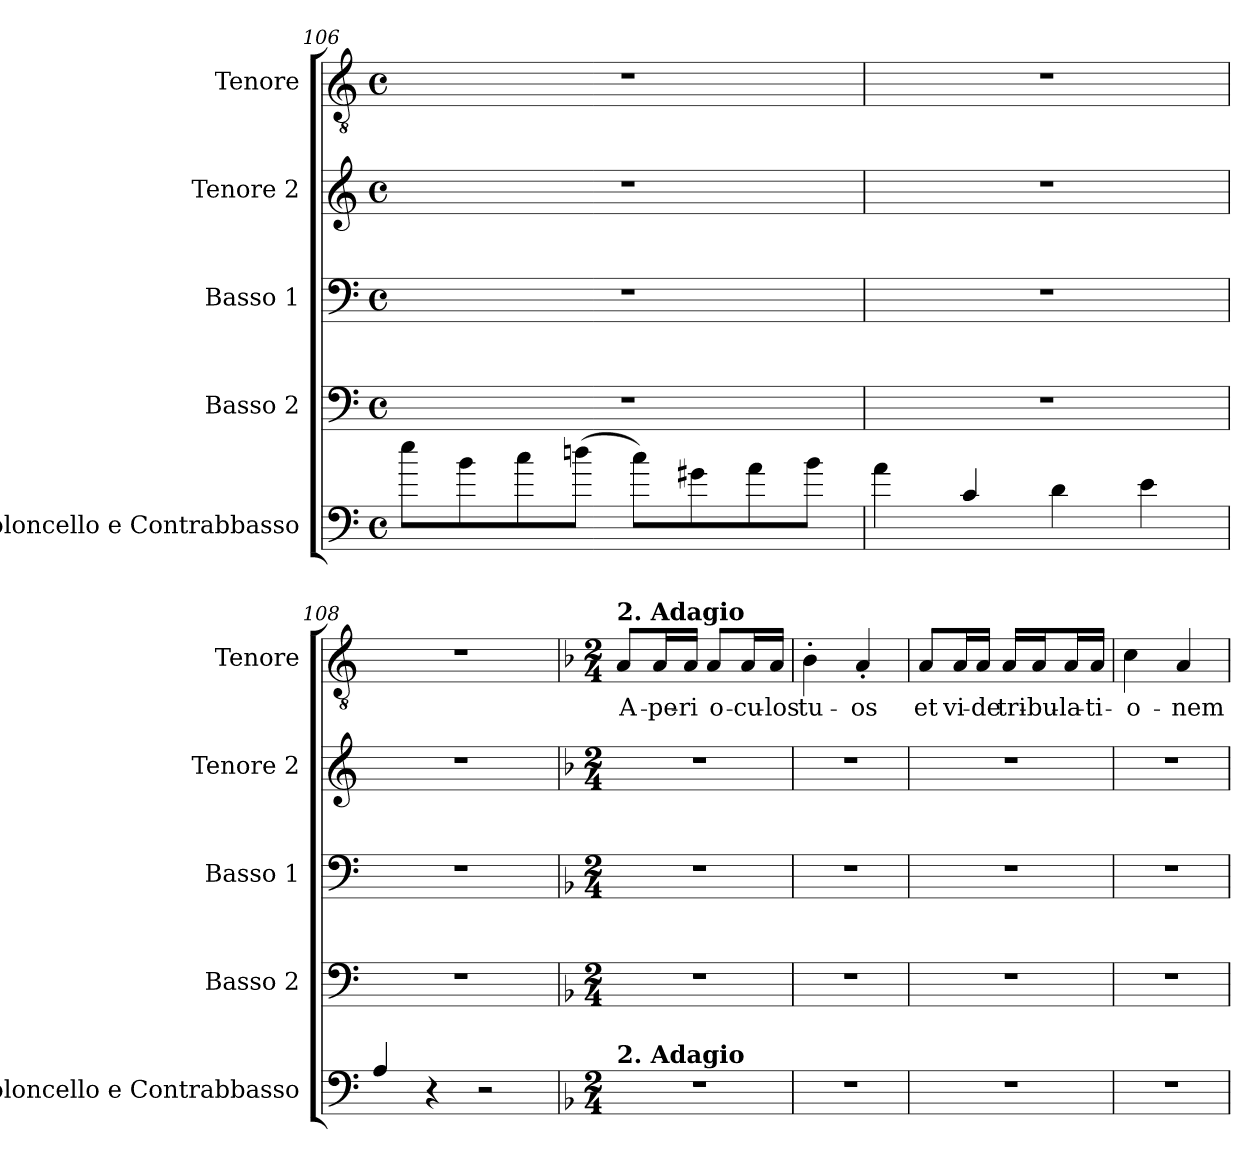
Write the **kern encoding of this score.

**kern	**kern	**kern	**kern	**kern	**text
*part5	*part4	*part3	*part2	*part1	*part1
*staff5	*staff4	*staff3	*staff2	*staff1	*staff1
*I"Violoncello e Contrabbasso	*I"Basso 2	*I"Basso 1	*I"Tenore 2	*I"Tenore	*
*I'Violoncello e Contrabbasso	*I'Basso 2	*I'Basso 1	*I'Tenore 2	*I'Tenore	*
*clefF4	*clefF4	*clefF4	*clefG2	*clefGv2	*
*ITrd7c12	*	*	*	*	*
*k[]	*k[]	*k[]	*k[]	*k[]	*
*C:	*C:	*C:	*C:	*C:	*
*M4/4	*M4/4	*M4/4	*M4/4	*M4/4	*
*met(c)	*met(c)	*met(c)	*met(c)	*met(c)	*
=106	=106	=106	=106	=106	=106
8e\L	1r	1r	1r	1r	.
8B\	.	.	.	.	.
8c\	.	.	.	.	.
(<8dn\J	.	.	.	.	.
8c\L)	.	.	.	.	.
8G#X\	.	.	.	.	.
8A\	.	.	.	.	.
8B\J	.	.	.	.	.
=107	=107	=107	=107	=107	=107
4A\	1r	1r	1r	1r	.
4C/	.	.	.	.	.
4D\	.	.	.	.	.
4E\	.	.	.	.	.
=108	=108	=108	=108	=108	=108
4AA/	1r	1r	1r	1r	.
4r	.	.	.	.	.
2r	.	.	.	.	.
!!LO:PB:g=z
=109!	=109!	=109!	=109!	=109!	=109!
*k[b-]	*k[b-]	*k[b-]	*k[b-]	*k[b-]	*
*F:	*F:	*F:	*F:	*F:	*
*M2/4	*M2/4	*M2/4	*M2/4	*M2/4	*
!	!	!	!	!LO:TX:a:B:t=2. Adagio	!
!LO:TX:a:B:t=2. Adagio	!	!	!	!	!
!LO:N:vis=1	!LO:N:vis=1	!LO:N:vis=1	!	!	!LO:LY:b
2r	2r	2r	2r	8A/L	A-
!	!	!	!	!	!LO:LY:b
.	.	.	.	16A/L	-pe-
!	!	!	!	!	!LO:LY:b
.	.	.	.	16A/JJ	-ri
!	!	!	!	!	!LO:LY:b
.	.	.	.	8A/L	o-
!	!	!	!	!	!LO:LY:b
.	.	.	.	16A/L	-cu-
!	!	!	!	!	!LO:LY:b
.	.	.	.	16A/JJ	-los
=110	=110	=110	=110	=110	=110
!LO:N:vis=1	!LO:N:vis=1	!LO:N:vis=1	!	!	!LO:LY:b
2r	2r	2r	2r	4B-'>\	tu-
!	!	!	!	!	!LO:LY:b
.	.	.	.	4A'</	-os
=111	=111	=111	=111	=111	=111
!LO:N:vis=1	!LO:N:vis=1	!LO:N:vis=1	!	!	!LO:LY:b
2r	2r	2r	2r	8A/L	et
!	!	!	!	!	!LO:LY:b
.	.	.	.	16A/L	vi-
!	!	!	!	!	!LO:LY:b
.	.	.	.	16A/JJ	-de
!	!	!	!	!	!LO:LY:b
.	.	.	.	16A/LL	tri-
!	!	!	!	!	!LO:LY:b
.	.	.	.	16A/J	-bu-
!	!	!	!	!	!LO:LY:b
.	.	.	.	16A/L	-la-
!	!	!	!	!	!LO:LY:b
.	.	.	.	16A/JJ	-ti-
=112	=112	=112	=112	=112	=112
!LO:N:vis=1	!LO:N:vis=1	!LO:N:vis=1	!	!	!LO:LY:b
2r	2r	2r	2r	4c\	-o-
!	!	!	!	!	!LO:LY:b
.	.	.	.	4A/	-nem
=	=	=	=	=	=
*-	*-	*-	*-	*-	*-
